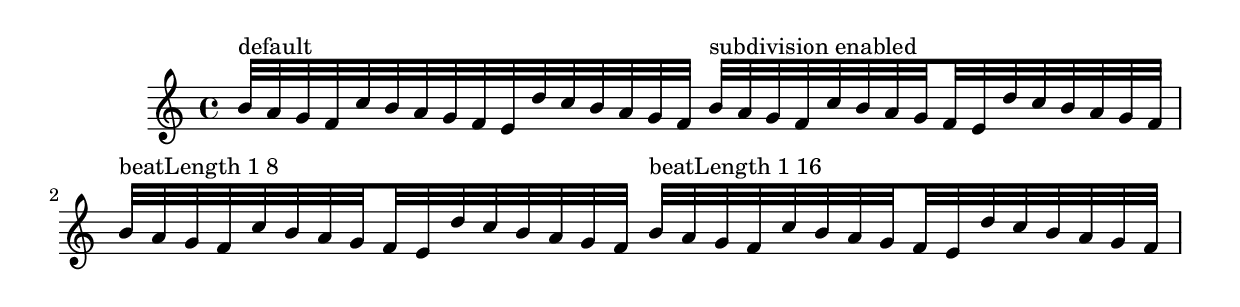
%% Do not edit this file; it is auto-generated from LSR http://lsr.dsi.unimi.it
%% This file is in the public domain.
%% Tags: rhythms
\version "2.11.35"

\header { texidoc = "
Lilypond can subdivide beams automatically. Set the property
subdivideBeams, and beams are subdivided at beat positions (as
specified in beat length)
" }
% begin verbatim
\relative{ b'32^"default"[ a g f c' b a g f e d' c b a g f ]
	       \set subdivideBeams = ##t
	       b32^"subdivision enabled"[ a g f c' b a g f e d' c b a g f ] 
	       \set Score.beatLength = #(ly:make-moment 1 8)
	       b32^"beatLength 1 8"[ a g f c' b a g f e d' c b a g f ]
	       \set Score.beatLength = #(ly:make-moment 1 16)
	       b32^"beatLength 1 16"[ a g f c' b a g f e d' c b a g f ]
    }

